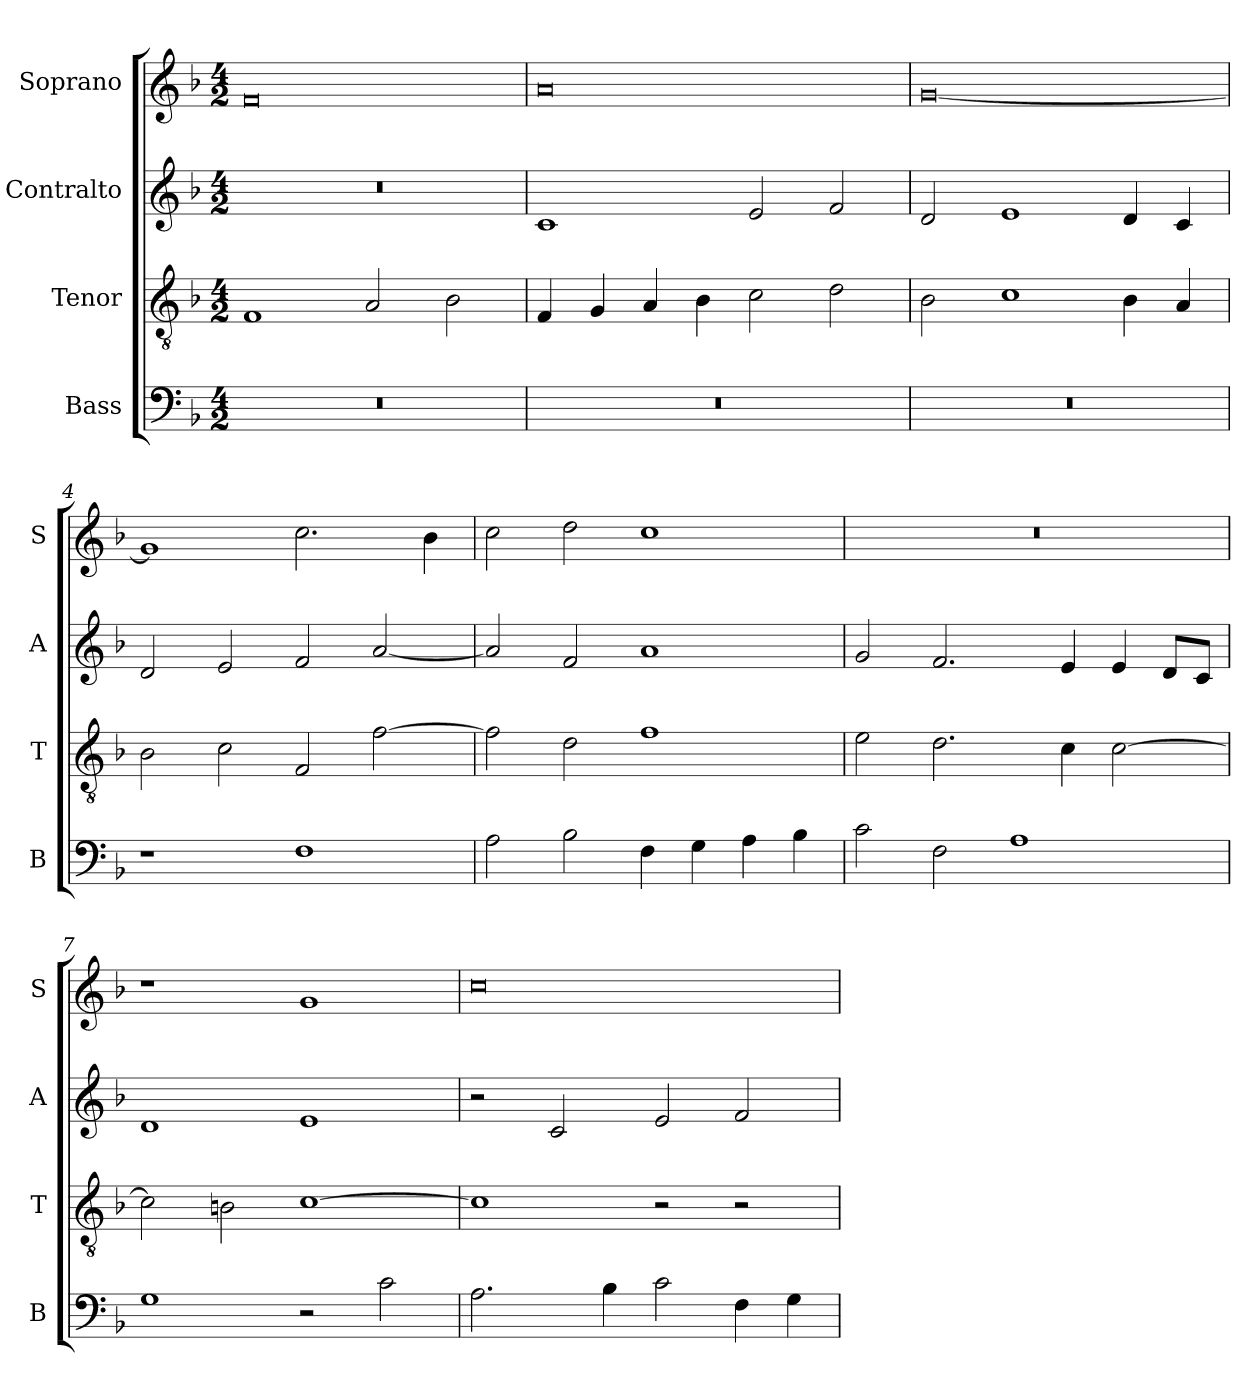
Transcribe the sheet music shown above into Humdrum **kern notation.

**kern	**kern	**kern	**kern
*part4	*part3	*part2	*part1
*staff4	*staff3	*staff2	*staff1
*I"Bass	*I"Tenor	*I"Contralto	*I"Soprano
*I'B	*I'T	*I'A	*I'S
*clefF4	*clefGv2	*clefG2	*clefG2
*k[b-]	*k[b-]	*k[b-]	*k[b-]
*M4/2	*M4/2	*M4/2	*M4/2
=1	=1	=1	=1
0r	1F	0r	0f
.	2A	.	.
.	2B-	.	.
=2	=2	=2	=2
0r	4F	1c	0a
.	4G	.	.
.	4A	.	.
.	4B-	.	.
.	2c	2e	.
.	2d	2f	.
=3	=3	=3	=3
0r	2B-	2d	[0g
.	1c	1e	.
.	4B-	4d	.
.	4A	4c	.
=4	=4	=4	=4
1r	2B-	2d	1g]
.	2c	2e	.
1F	2F	2f	2.cc
.	[2f	[2a	.
.	.	.	4b-
=5	=5	=5	=5
2A	2f]	2a]	2cc
2B-	2d	2f	2dd
4F	1f	1a	1cc
4G	.	.	.
4A	.	.	.
4B-	.	.	.
=6	=6	=6	=6
2c	2e	2g	0r
2F	2.d	2.f	.
1A	.	.	.
.	4c	4e	.
.	[2c	4e	.
.	.	8d/L	.
.	.	8c/J	.
=7	=7	=7	=7
1G	2c]	1d	1r
.	2Bn	.	.
2r	[1c	1e	1g
2c	.	.	.
=8	=8	=8	=8
2.A	1c]	2r	0cc
.	.	2c	.
4B-	.	.	.
2c	2r	2e	.
4F	2r	2f	.
4G	.	.	.
=	=	=	=
*-	*-	*-	*-
